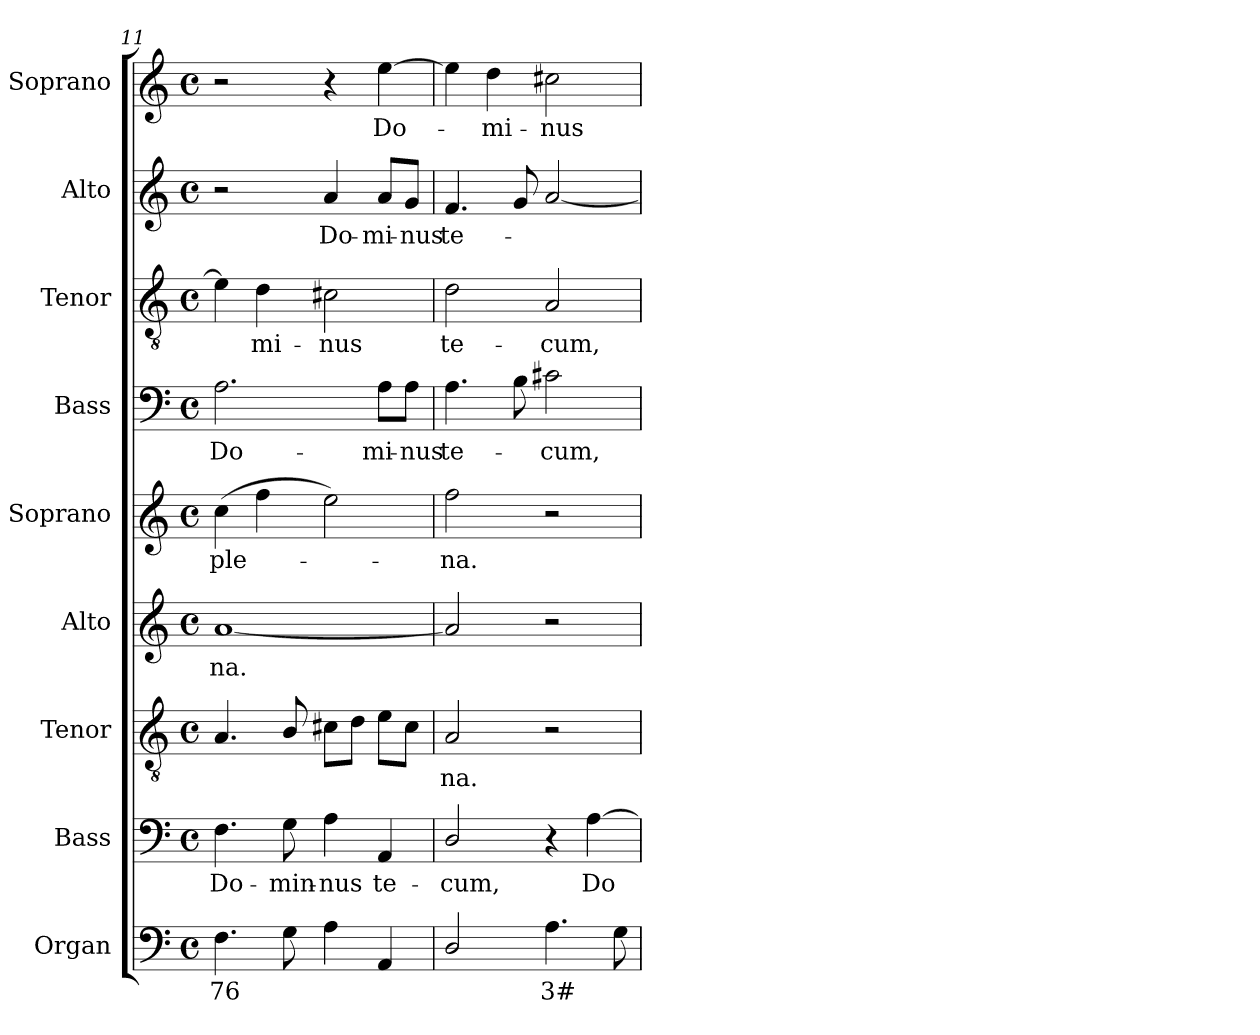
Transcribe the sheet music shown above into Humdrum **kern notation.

**kern	**text	**kern	**text	**kern	**text	**kern	**text	**kern	**text	**kern	**text	**kern	**text	**kern	**text	**kern	**text
*part9	*part9	*part8	*part8	*part7	*part7	*part6	*part6	*part5	*part5	*part4	*part4	*part3	*part3	*part2	*part2	*part1	*part1
*staff9	*staff9	*staff8	*staff8	*staff7	*staff7	*staff6	*staff6	*staff5	*staff5	*staff4	*staff4	*staff3	*staff3	*staff2	*staff2	*staff1	*staff1
*I"Organ	*	*I"Bass	*	*I"Tenor	*	*I"Alto	*	*I"Soprano	*	*I"Bass	*	*I"Tenor	*	*I"Alto	*	*I"Soprano	*
*	*	*I'B.	*	*I'T.	*	*I'A.	*	*I'S.	*	*I'B.	*	*I'T.	*	*I'A.	*	*I'S.	*
*clefF4	*	*clefF4	*	*clefGv2	*	*clefG2	*	*clefG2	*	*clefF4	*	*clefGv2	*	*clefG2	*	*clefG2	*
*	*	*	*	*ITrd7c12	*	*	*	*	*	*	*	*ITrd7c12	*	*	*	*	*
*k[]	*	*k[]	*	*k[]	*	*k[]	*	*k[]	*	*k[]	*	*k[]	*	*k[]	*	*k[]	*
*C:	*	*C:	*	*C:	*	*C:	*	*C:	*	*C:	*	*C:	*	*C:	*	*C:	*
*M4/4	*	*M4/4	*	*M4/4	*	*M4/4	*	*M4/4	*	*M4/4	*	*M4/4	*	*M4/4	*	*M4/4	*
*met(c)	*	*met(c)	*	*met(c)	*	*met(c)	*	*met(c)	*	*met(c)	*	*met(c)	*	*met(c)	*	*met(c)	*
=11	=11	=11	=11	=11	=11	=11	=11	=11	=11	=11	=11	=11	=11	=11	=11	=11	=11
!	!LO:LY:b:color=#000000	!	!	!	!	!	!	!	!	!	!	!	!	!	!	!	!
!	!	!	!LO:LY:b:color=#000000	!	!	!	!	!	!	!	!	!	!	!	!	!	!
!	!	!	!	!	!	!	!LO:LY:b:color=#000000	!	!	!	!	!	!	!	!	!	!
!	!	!	!	!	!	!	!	!	!LO:LY:b:color=#000000	!	!	!	!	!	!	!	!
!	!	!	!	!	!	!	!	!	!	!	!LO:LY:b:color=#000000	!	!	!	!	!	!
4.Fi\	76	4.Fi\	Do-	4.AAi/	.	[1ai	-na.	(4cci\	ple-	2.Ai\	Do-	4Ei\]	.	2r	.	2r	.
!	!	!	!	!	!	!	!	!	!	!	!	!	!LO:LY:b:color=#000000	!	!	!	!
.	.	.	.	.	.	.	.	4ffi\	.	.	.	4Di\	-mi-	.	.	.	.
!	!	!	!LO:LY:b:color=#000000	!	!	!	!	!	!	!	!	!	!	!	!	!	!
8Gi\	.	8Gi\	-min-	8BBi/	.	.	.	.	.	.	.	.	.	.	.	.	.
!	!	!	!LO:LY:b:color=#000000	!	!	!	!	!	!	!	!	!	!	!	!	!	!
!	!	!	!	!	!	!	!	!	!	!	!	!	!LO:LY:b:color=#000000	!	!	!	!
!	!	!	!	!	!	!	!	!	!	!	!	!	!	!	!LO:LY:b:color=#000000	!	!
4Ai\	.	4Ai\	-nus	8C#Xi\L	.	.	.	2eei\)	.	.	.	2C#Xi\	-nus	4ai/	Do-	4r	.
.	.	.	.	8Di\J	.	.	.	.	.	.	.	.	.	.	.	.	.
!	!	!	!LO:LY:b:color=#000000	!	!	!	!	!	!	!	!	!	!	!	!	!	!
!	!	!	!	!	!	!	!	!	!	!	!LO:LY:b:color=#000000	!	!	!	!	!	!
!	!	!	!	!	!	!	!	!	!	!	!	!	!	!	!LO:LY:b:color=#000000	!	!
!	!	!	!	!	!	!	!	!	!	!	!	!	!	!	!	!	!LO:LY:b:color=#000000
4AAi/	.	4AAi/	te-	8Ei\L	.	.	.	.	.	8Ai\L	-mi-	.	.	8ai/L	-mi-	[4eei\	Do-
!	!	!	!	!	!	!	!	!	!	!	!LO:LY:b:color=#000000	!	!	!	!	!	!
!	!	!	!	!	!	!	!	!	!	!	!	!	!	!	!LO:LY:b:color=#000000	!	!
.	.	.	.	8C#i\J	.	.	.	.	.	8Ai\J	-nus	.	.	8gi/J	-nus	.	.
!!LO:LB:g=z
=12	=12	=12	=12	=12	=12	=12	=12	=12	=12	=12	=12	=12	=12	=12	=12	=12	=12
!	!	!	!LO:LY:b:color=#000000	!	!	!	!	!	!	!	!	!	!	!	!	!	!
!	!	!	!	!	!LO:LY:b:color=#000000	!	!	!	!	!	!	!	!	!	!	!	!
!	!	!	!	!	!	!	!	!	!LO:LY:b:color=#000000	!	!	!	!	!	!	!	!
!	!	!	!	!	!	!	!	!	!	!	!LO:LY:b:color=#000000	!	!	!	!	!	!
!	!	!	!	!	!	!	!	!	!	!	!	!	!LO:LY:b:color=#000000	!	!	!	!
!	!	!	!	!	!	!	!	!	!	!	!	!	!	!	!LO:LY:b:color=#000000	!	!
2Di/	.	2Di/	-cum,	2AAi/	-na.	2ai/]	.	2ffi\	-na.	4.Ai\	te-	2Di\	te-	4.fi/	te-	4eei\]	.
!	!	!	!	!	!	!	!	!	!	!	!	!	!	!	!	!	!LO:LY:b:color=#000000
.	.	.	.	.	.	.	.	.	.	.	.	.	.	.	.	4ddi\	-mi-
.	.	.	.	.	.	.	.	.	.	8Bi\	.	.	.	8gi/	.	.	.
!	!LO:LY:b:color=#000000	!	!	!	!	!	!	!	!	!	!	!	!	!	!	!	!
!	!	!	!	!	!	!	!	!	!	!	!LO:LY:b:color=#000000	!	!	!	!	!	!
!	!	!	!	!	!	!	!	!	!	!	!	!	!LO:LY:b:color=#000000	!	!	!	!
!	!	!	!	!	!	!	!	!	!	!	!	!	!	!	!	!	!LO:LY:b:color=#000000
4.Ai\	3#	4r	.	2r	.	2r	.	2r	.	2c#Xi\	-cum,	2AAi/	-cum,	[2ai/	.	2cc#Xi\	-nus
!	!	!	!LO:LY:b:color=#000000	!	!	!	!	!	!	!	!	!	!	!	!	!	!
.	.	[4Ai\	Do-	.	.	.	.	.	.	.	.	.	.	.	.	.	.
8Gi\	.	.	.	.	.	.	.	.	.	.	.	.	.	.	.	.	.
=	=	=	=	=	=	=	=	=	=	=	=	=	=	=	=	=	=
*-	*-	*-	*-	*-	*-	*-	*-	*-	*-	*-	*-	*-	*-	*-	*-	*-	*-
